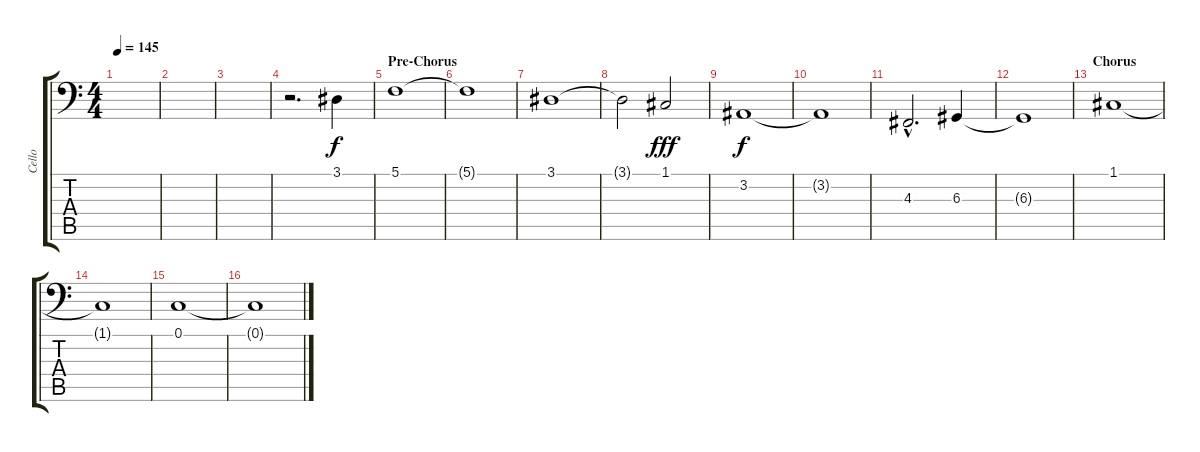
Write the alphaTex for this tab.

\track ("Cello" "Cello") {instrument cello}
\staff {score tabs}
\tuning (C3 G2 D2 A1 E1 B0) {hide}
\ts (4 4)
\tempo 145
\clef f4
\ks c
|
|
|
r.2{d} 3.1.4 |
\section ("" "Pre-Chorus")
5.1.1{dy f} |
5.1{t}.1 |
3.1.1 |
3.1{t}.2 1.1.2{dy fff} |
3.2.1{dy f} |
3.2{t}.1 |
4.3{hac}.2{d} 6.3.4 |
6.3{t}.1 |
\section ("" "Chorus")
1.1.1 |
1.1{t}.1 |
0.1.1 |
0.1{t}.1
